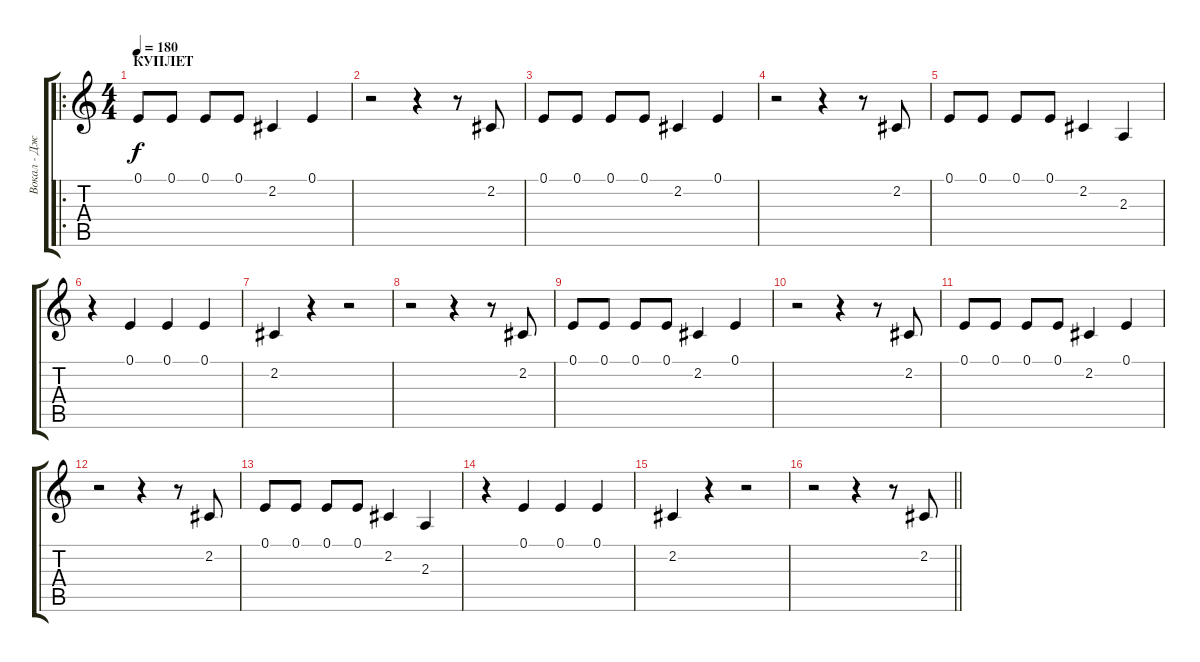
\track ("Вокал - Джоуи Рамон" "Вокал - Дж") {instrument altosax}
\staff {score tabs}
\tuning (E4 B3 G3 D3 A2 E2) {hide}
\ro
\ts (4 4)
\section ("" "КУПЛЕТ ")
\tempo 180
\clef g2
\ks c
0.1.8{dy f} 0.1.8 0.1.8 0.1.8 2.2.4 0.1.4 |
r.2 r.4 r.8 2.2.8 |
0.1.8 0.1.8 0.1.8 0.1.8 2.2.4 0.1.4 |
r.2 r.4 r.8 2.2.8 |
0.1.8 0.1.8 0.1.8 0.1.8 2.2.4 2.3.4 |
r.4 0.1.4 0.1.4 0.1.4 |
2.2.4 r.4 r.2 |
r.2 r.4 r.8 2.2.8 |
0.1.8 0.1.8 0.1.8 0.1.8 2.2.4 0.1.4 |
r.2 r.4 r.8 2.2.8 |
0.1.8 0.1.8 0.1.8 0.1.8 2.2.4 0.1.4 |
r.2 r.4 r.8 2.2.8 |
0.1.8 0.1.8 0.1.8 0.1.8 2.2.4 2.3.4 |
r.4 0.1.4 0.1.4 0.1.4 |
2.2.4 r.4 r.2 |
\barLineRight lightlight
r.2 r.4 r.8 2.2.8
